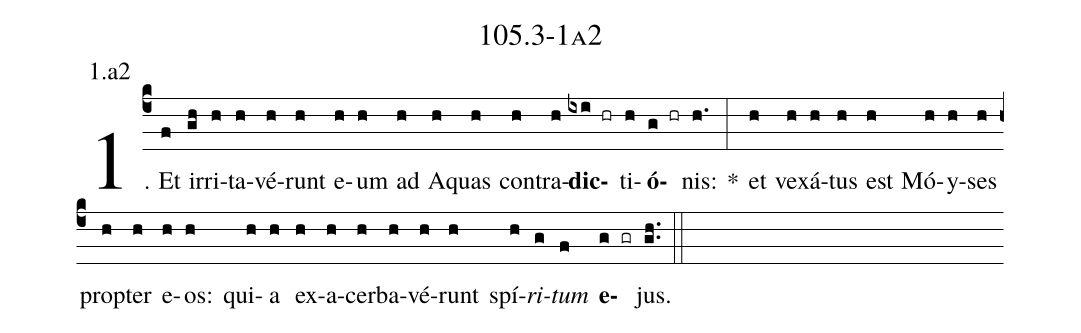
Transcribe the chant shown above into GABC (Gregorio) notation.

name: 105.3-1a2;
annotation: 1.a2;
%%
(c4)1. Et(f) ir(gh)ri(h)ta(h)vé(h)runt(h) e(h)um(h) ad(h) A(h)quas(h) con(h)tra(h)<b>dic</b>(ixi hr)ti(h)<b>ó</b>(g hr)nis:(h.) *(:) et(h) ve(h)xá(h)tus(h) est(h) Mó(h)y(h)ses(h) prop(h)ter(h) e(h)os:(h) qui(h)a(h) ex(h)a(h)cer(h)ba(h)vé(h)runt(h) spí(h)<i>ri</i>(g)<i>tum</i>(f) <b>e</b>(g gr)jus.(gh..) (::)


%E(h) u(h) o(g) u(f) a(g) e.(gh..) (::)
